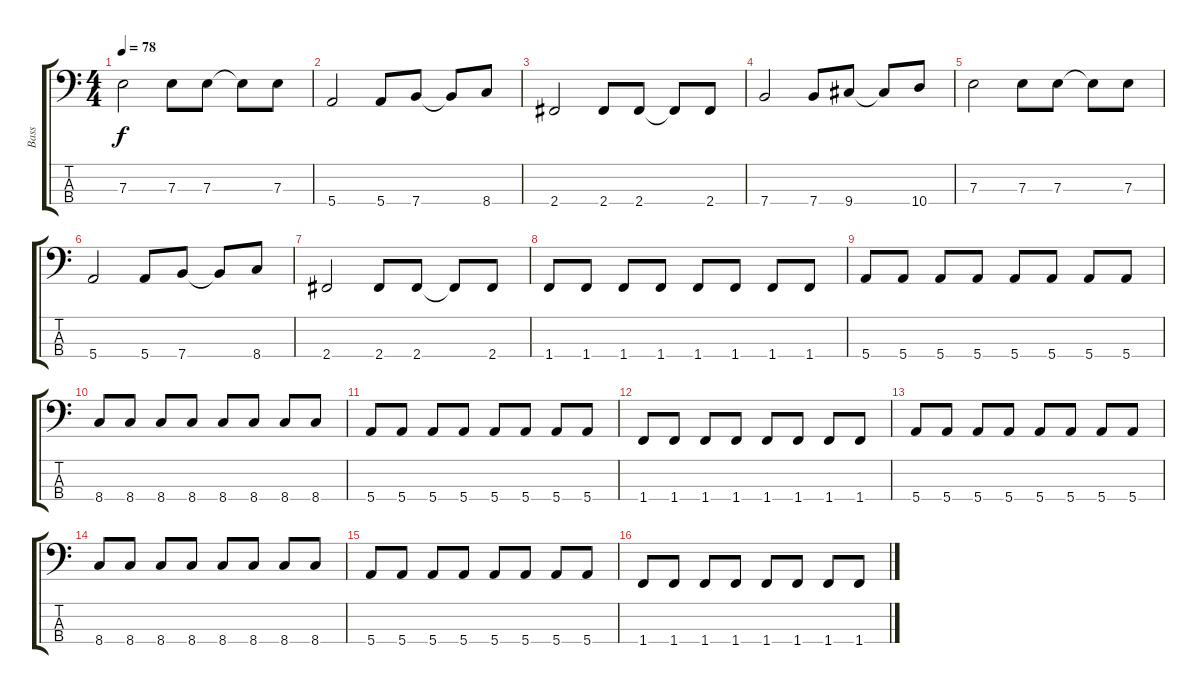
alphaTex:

\track ("Bass" "Bass") {instrument electricbassfinger}
\staff {score tabs}
\tuning (G2 D2 A1 E1) {hide}
\ts (4 4)
\tempo 78
\clef f4
\ks c
7.3.2{dy f} 7.3.8 7.3.8 7.3{t}.8 7.3.8 |
5.4.2 5.4.8 7.4.8 7.4{t}.8 8.4.8 |
2.4.2 2.4.8 2.4.8 2.4{t}.8 2.4.8 |
7.4.2 7.4.8 9.4.8 9.4{t}.8 10.4.8 |
7.3.2 7.3.8 7.3.8 7.3{t}.8 7.3.8 |
5.4.2 5.4.8 7.4.8 7.4{t}.8 8.4.8 |
2.4.2 2.4.8 2.4.8 2.4{t}.8 2.4.8 |
1.4.8 1.4.8 1.4.8 1.4.8 1.4.8 1.4.8 1.4.8 1.4.8 |
5.4.8 5.4.8 5.4.8 5.4.8 5.4.8 5.4.8 5.4.8 5.4.8 |
8.4.8 8.4.8 8.4.8 8.4.8 8.4.8 8.4.8 8.4.8 8.4.8 |
5.4.8 5.4.8 5.4.8 5.4.8 5.4.8 5.4.8 5.4.8 5.4.8 |
1.4.8 1.4.8 1.4.8 1.4.8 1.4.8 1.4.8 1.4.8 1.4.8 |
5.4.8 5.4.8 5.4.8 5.4.8 5.4.8 5.4.8 5.4.8 5.4.8 |
8.4.8 8.4.8 8.4.8 8.4.8 8.4.8 8.4.8 8.4.8 8.4.8 |
5.4.8 5.4.8 5.4.8 5.4.8 5.4.8 5.4.8 5.4.8 5.4.8 |
1.4.8 1.4.8 1.4.8 1.4.8 1.4.8 1.4.8 1.4.8 1.4.8
